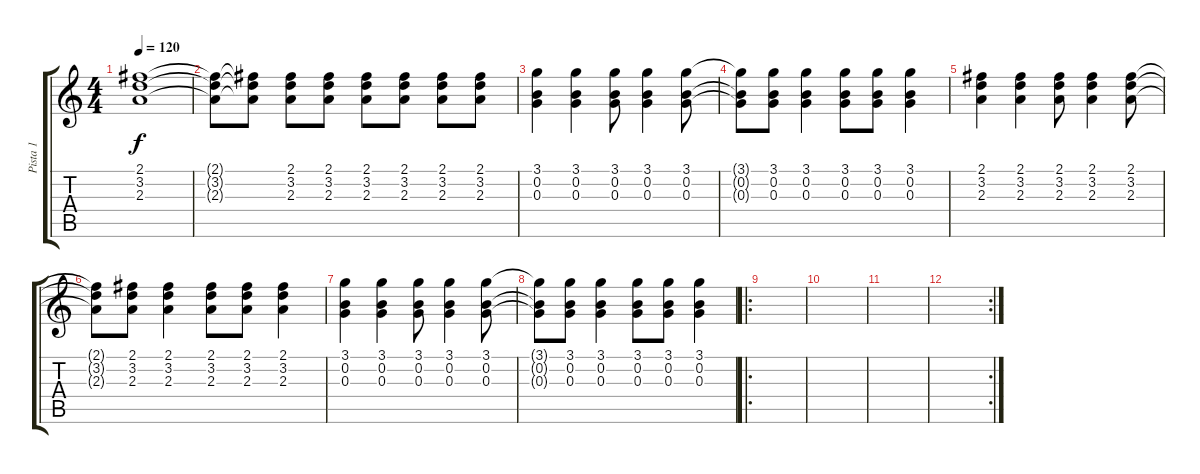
\track ("Pista 1" "Pista 1") {instrument electricguitarclean}
\staff {score tabs}
\tuning (E4 B3 G3 D3 A2 E2) {hide}
\ts (4 4)
\tempo 120
\clef g2
\ks c
(2.1 3.2 2.3).1{dy f instrument electricguitarclean} |
(2.1{t} 3.2{t} 2.3{t}).8 (2.1{t} 3.2{t} 2.3{t}).8 (2.1 3.2 2.3).8 (2.1 3.2 2.3).8 (2.1 3.2 2.3).8 (2.1 3.2 2.3).8 (2.1 3.2 2.3).8 (2.1 3.2 2.3).8 |
(3.1 0.2 0.3).4 (3.1 0.2 0.3).4 (3.1 0.2 0.3).8 (3.1 0.2 0.3).4 (3.1 0.2 0.3).8 |
(3.1{t} 0.2{t} 0.3{t}).8 (3.1 0.2 0.3).8 (3.1 0.2 0.3).4 (3.1 0.2 0.3).8 (3.1 0.2 0.3).8 (3.1 0.2 0.3).4 |
(2.1 3.2 2.3).4 (2.1 3.2 2.3).4 (2.1 3.2 2.3).8 (2.1 3.2 2.3).4 (2.1 3.2 2.3).8 |
(2.1{t} 3.2{t} 2.3{t}).8 (2.1 3.2 2.3).8 (2.1 3.2 2.3).4 (2.1 3.2 2.3).8 (2.1 3.2 2.3).8 (2.1 3.2 2.3).4 |
(3.1 0.2 0.3).4 (3.1 0.2 0.3).4 (3.1 0.2 0.3).8 (3.1 0.2 0.3).4 (3.1 0.2 0.3).8 |
(3.1{t} 0.2{t} 0.3{t}).8 (3.1 0.2 0.3).8 (3.1 0.2 0.3).4 (3.1 0.2 0.3).8 (3.1 0.2 0.3).8 (3.1 0.2 0.3).4 |
\ro
|
|
|
\rc 2
